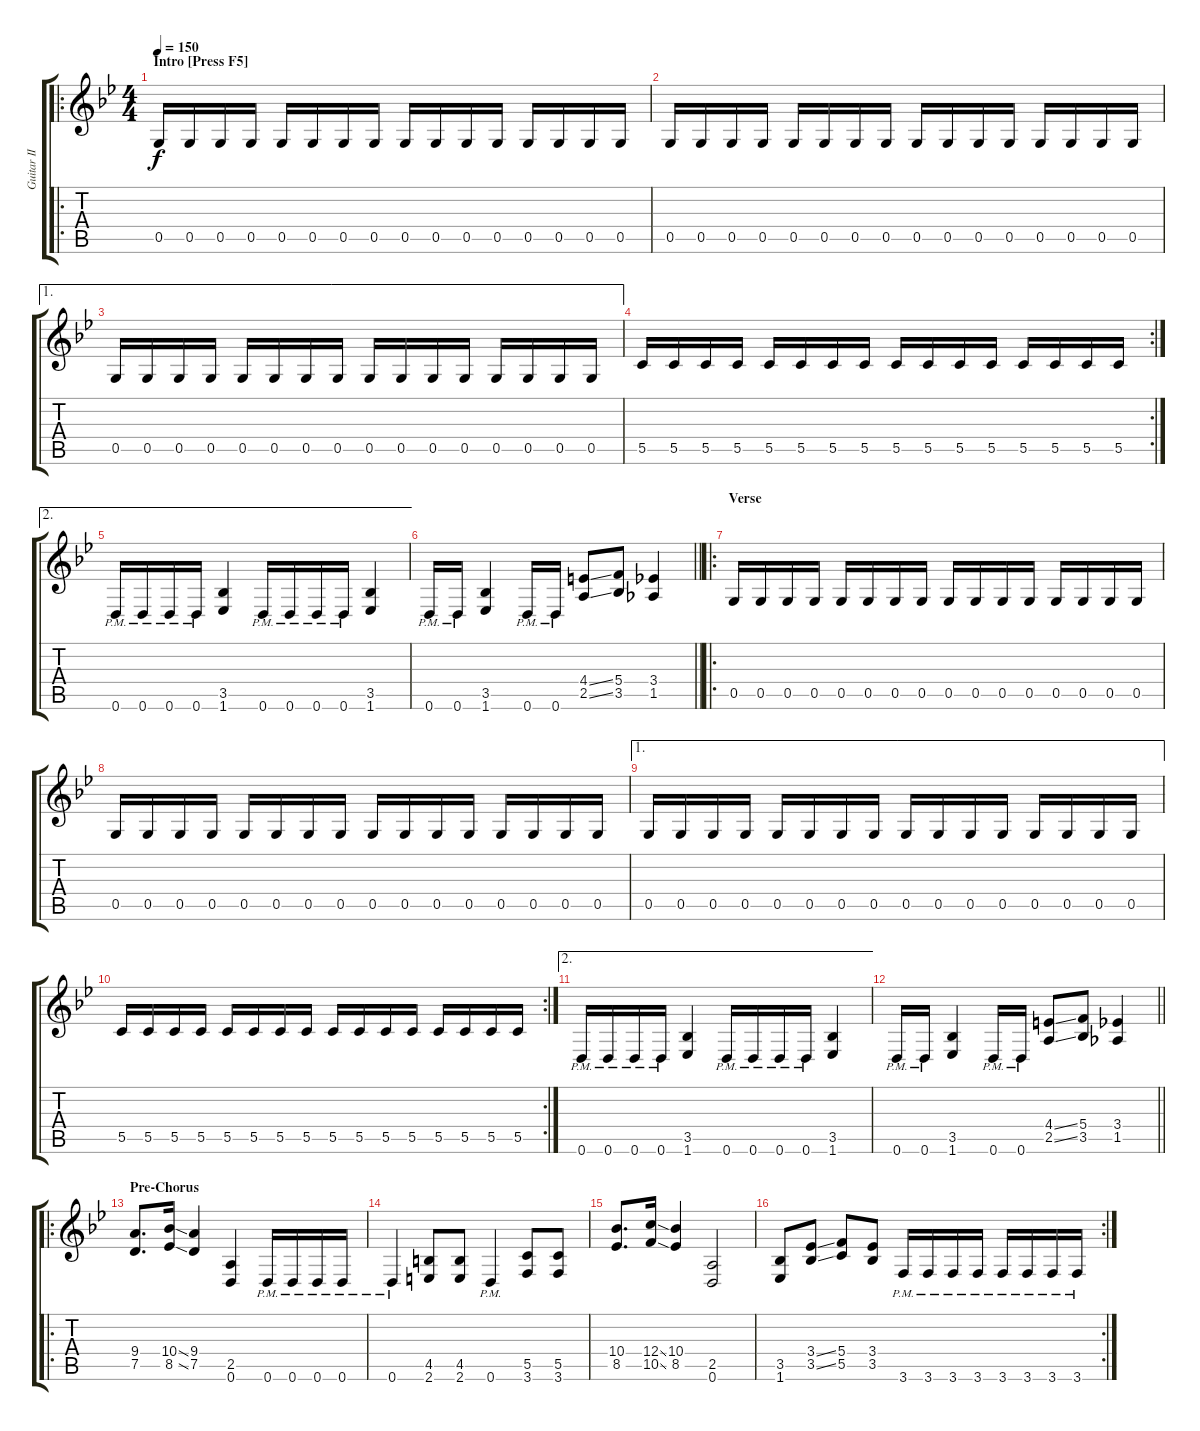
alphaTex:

\track ("Guitar II" "Guitar II") {instrument distortionguitar}
\staff {score tabs}
\tuning (D4 A3 F3 C3 G2 D2) {hide}
\ro
\ts (4 4)
\section ("" "Intro [Press F5]")
\tempo 150
\clef g2
\ks gminor
0.5.16{dy f instrument distortionguitar} 0.5.16 0.5.16 0.5.16 0.5.16 0.5.16 0.5.16 0.5.16 0.5.16 0.5.16 0.5.16 0.5.16 0.5.16 0.5.16 0.5.16 0.5.16 |
0.5.16 0.5.16 0.5.16 0.5.16 0.5.16 0.5.16 0.5.16 0.5.16 0.5.16 0.5.16 0.5.16 0.5.16 0.5.16 0.5.16 0.5.16 0.5.16 |
\ae 1
0.5.16 0.5.16 0.5.16 0.5.16 0.5.16 0.5.16 0.5.16 0.5.16 0.5.16 0.5.16 0.5.16 0.5.16 0.5.16 0.5.16 0.5.16 0.5.16 |
\rc 2
5.5.16 5.5.16 5.5.16 5.5.16 5.5.16 5.5.16 5.5.16 5.5.16 5.5.16 5.5.16 5.5.16 5.5.16 5.5.16 5.5.16 5.5.16 5.5.16 |
\ae 2
0.6{pm}.16 0.6{pm}.16 0.6{pm}.16 0.6{pm}.16 (3.5 1.6).4 0.6{pm}.16 0.6{pm}.16 0.6{pm}.16 0.6{pm}.16 (3.5 1.6).4 |
\barLineRight lightlight
0.6{pm}.16 0.6{pm}.16 (3.5 1.6).4 0.6{pm}.16 0.6{pm}.16 (4.4{ss} 2.5{ss}).8 (5.4 3.5).8 (3.4 1.5).4 |
\ro
\section ("" "Verse")
0.5.16 0.5.16 0.5.16 0.5.16 0.5.16 0.5.16 0.5.16 0.5.16 0.5.16 0.5.16 0.5.16 0.5.16 0.5.16 0.5.16 0.5.16 0.5.16 |
0.5.16 0.5.16 0.5.16 0.5.16 0.5.16 0.5.16 0.5.16 0.5.16 0.5.16 0.5.16 0.5.16 0.5.16 0.5.16 0.5.16 0.5.16 0.5.16 |
\ae 1
0.5.16 0.5.16 0.5.16 0.5.16 0.5.16 0.5.16 0.5.16 0.5.16 0.5.16 0.5.16 0.5.16 0.5.16 0.5.16 0.5.16 0.5.16 0.5.16 |
\rc 2
5.5.16 5.5.16 5.5.16 5.5.16 5.5.16 5.5.16 5.5.16 5.5.16 5.5.16 5.5.16 5.5.16 5.5.16 5.5.16 5.5.16 5.5.16 5.5.16 |
\ae 2
0.6{pm}.16 0.6{pm}.16 0.6{pm}.16 0.6{pm}.16 (3.5 1.6).4 0.6{pm}.16 0.6{pm}.16 0.6{pm}.16 0.6{pm}.16 (3.5 1.6).4 |
\barLineRight lightlight
0.6{pm}.16 0.6{pm}.16 (3.5 1.6).4 0.6{pm}.16 0.6{pm}.16 (4.4{ss} 2.5{ss}).8 (5.4 3.5).8 (3.4 1.5).4 |
\ro
\section ("" "Pre-Chorus")
(9.4 7.5).8{d} (10.4{ss} 8.5{ss}).16 (9.4 7.5).4 (2.5 0.6).4 0.6{pm}.16 0.6{pm}.16 0.6{pm}.16 0.6{pm}.16 |
0.6{pm}.4 (4.5 2.6).8 (4.5 2.6).8 0.6{pm}.4 (5.5 3.6).8 (5.5 3.6).8 |
(10.4 8.5).8{d} (12.4{ss} 10.5{ss}).16 (10.4 8.5).4 (2.5 0.6).2 |
\rc 2
(3.5 1.6).8 (3.4{ss} 3.5{ss}).8 (5.4 5.5).8 (3.4 3.5).8 3.6{pm}.16 3.6{pm}.16 3.6{pm}.16 3.6{pm}.16 3.6{pm}.16 3.6{pm}.16 3.6{pm}.16 3.6{pm}.16
